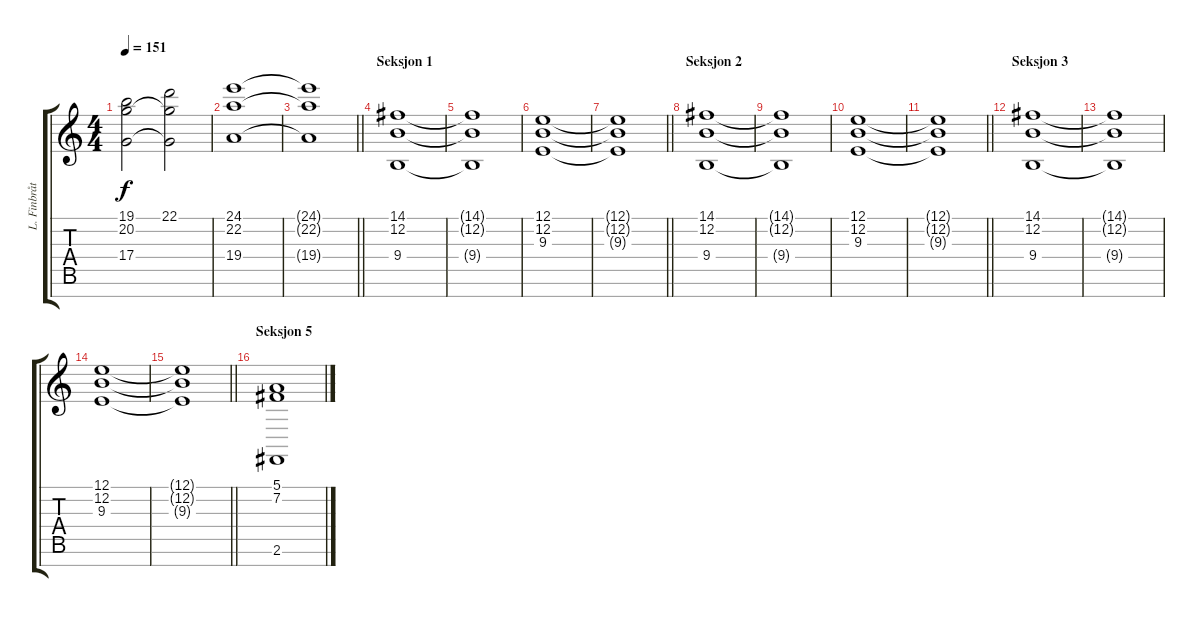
\track ("L. Finbråten" "L. Finbråt") {instrument stringensemble1}
\staff {score tabs}
\tuning (E4 B3 G3 D3 A2 E2 B1) {hide}
\ts (4 4)
\tempo 151
\clef g2
\ks c
(19.1{t} 20.2{t} 17.4{t}).2{dy f} (22.1 20.2{t} 17.4{t}).2 |
(24.1 22.2 19.4).1 |
\barLineRight lightlight
(24.1{t} 22.2{t} 19.4{t}).1 |
\section ("" "Seksjon 1")
(14.1 12.2 9.4).1 |
(14.1{t} 12.2{t} 9.4{t}).1 |
(12.1 12.2 9.3).1 |
\barLineRight lightlight
(12.1{t} 12.2{t} 9.3{t}).1 |
\section ("" "Seksjon 2")
(14.1 12.2 9.4).1 |
(14.1{t} 12.2{t} 9.4{t}).1 |
(12.1 12.2 9.3).1 |
\barLineRight lightlight
(12.1{t} 12.2{t} 9.3{t}).1 |
\section ("" "Seksjon 3")
(14.1 12.2 9.4).1 |
(14.1{t} 12.2{t} 9.4{t}).1 |
(12.1 12.2 9.3).1 |
\barLineRight lightlight
(12.1{t} 12.2{t} 9.3{t}).1 |
\section ("" "Seksjon 5")
(5.1 7.2 2.6).1
